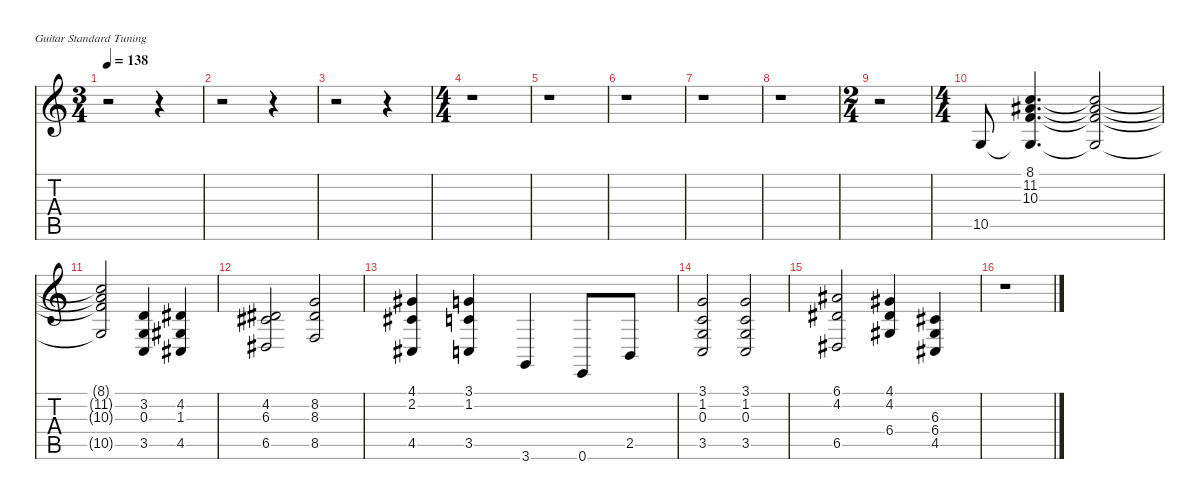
\defaultSystemsLayout 4
\hideDynamics
\bracketExtendMode nobrackets
\singleTrackTrackNamePolicy hidden
\multiTrackTrackNamePolicy hidden
\firstSystemTrackNameMode fullname
\firstSystemTrackNameOrientation horizontal
\otherSystemsTrackNameOrientation horizontal
\track ("Keyboard" "clav.") {instrument clavinet}
\staff {score tabs}
\tuning (E4 B3 G3 D3 A2 E2)
\ts (3 4)
\tempo 138
\clef g2
\ks c
r.2{dy fff beam Down} r.4{beam Down} |
r.2{beam Down} r.4{beam Down} |
r.2{beam Down} r.4{beam Down} |
\ts (4 4)
r.1{beam Down} |
r.1{beam Down} |
r.1{beam Down} |
r.1{beam Down} |
r.1{beam Down} |
\ts (2 4)
r.2{beam Down} |
\ts (4 4)
10.5.8{beam Up} (8.1 11.2{acc #} 10.3 10.5{t}).4{d beam Up} (8.1{t} 11.2{t acc #} 10.3{t} 10.5{t}).2{dy f beam Up} |
(8.1{t} 11.2{t acc #} 10.3{t} 10.5{t}).2{beam Up} (3.2 0.3 3.5).4{dy fff beam Up} (4.2{acc #} 1.3{acc #} 4.5{acc #}).4{beam Up} |
(4.2{acc #} 6.3{acc #} 6.5{acc #}).2{beam Up} (8.2 8.3{acc #} 8.5).2{beam Up} |
(4.1{acc #} 2.2{acc #} 4.5{acc #}).4{beam Up} (3.1 1.2 3.5).4{beam Up} 3.6.4{beam Up} 0.6.8{beam Up} 2.5.8{beam Up} |
(3.1 1.2 0.3 3.5).2{beam Up} (3.1 1.2 0.3 3.5).2{beam Up} |
(6.1{acc #} 4.2{acc #} 6.5{acc #}).2{beam Up} (4.1{acc #} 4.2{acc #} 6.4{acc #}).4{beam Up} (6.3{acc #} 6.4{acc #} 4.5{acc #}).4{beam Up} |
r.1{beam Down}
